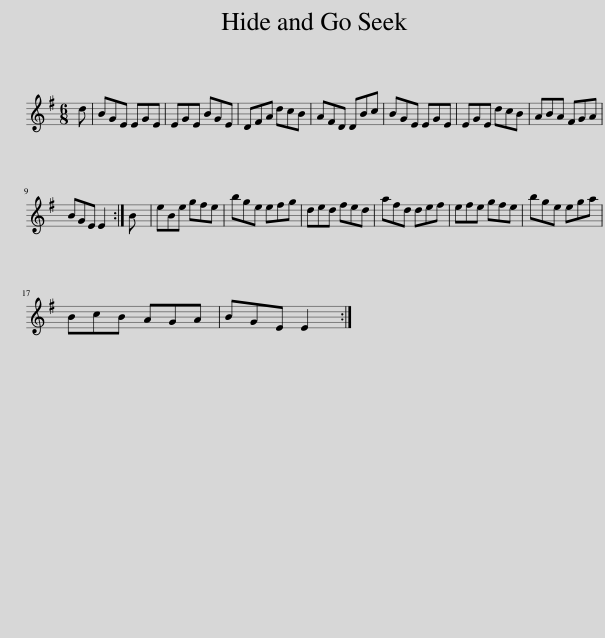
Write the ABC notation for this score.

X:1
L:1/8
M:6/8
I:linebreak $
K:Emin
V:1 treble
V:1
 d | BGE EGE | EGE BGE | DFA dcB | AFD DBc | %5
 BGE EGE | EGE dcB | ABA FGA |$ BGE E2 :| B | %10
 eBe gfe | bge efg | ded fed | afd def | efe gfe | %15
 bge ega |$ BcB AGA | BGE E2 :| %18
